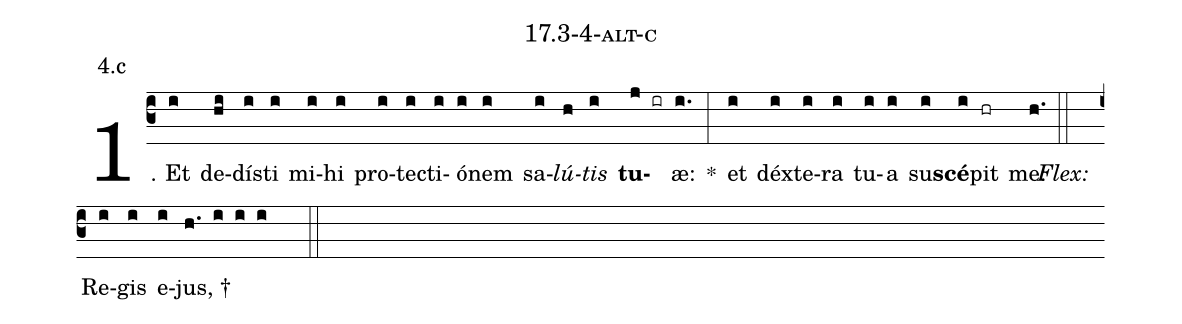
name: 17.3-4-alt-c;
annotation: 4.c;
%%
(c3)1. Et(i) de(hi)dís(i)ti(i) mi(i)hi(i) pro(i)tec(i)ti(i)ó(i)nem(i) sa(i)<i>lú</i>(h)<i>tis</i>(i) <b>tu</b>(j ir)æ:(i.) *(:) et(i) déx(i)te(i)ra(i) tu(i)a(i) su(i)<b>scé</b>(i)pit(hr) me:(h.) (::)
<i>Flex:</i>()  Re(i)gis(i) e(i)jus, †(h. i i i  ::)

%E(i) u(i) o(i) u(i) a(i) e.(h.) (::)
